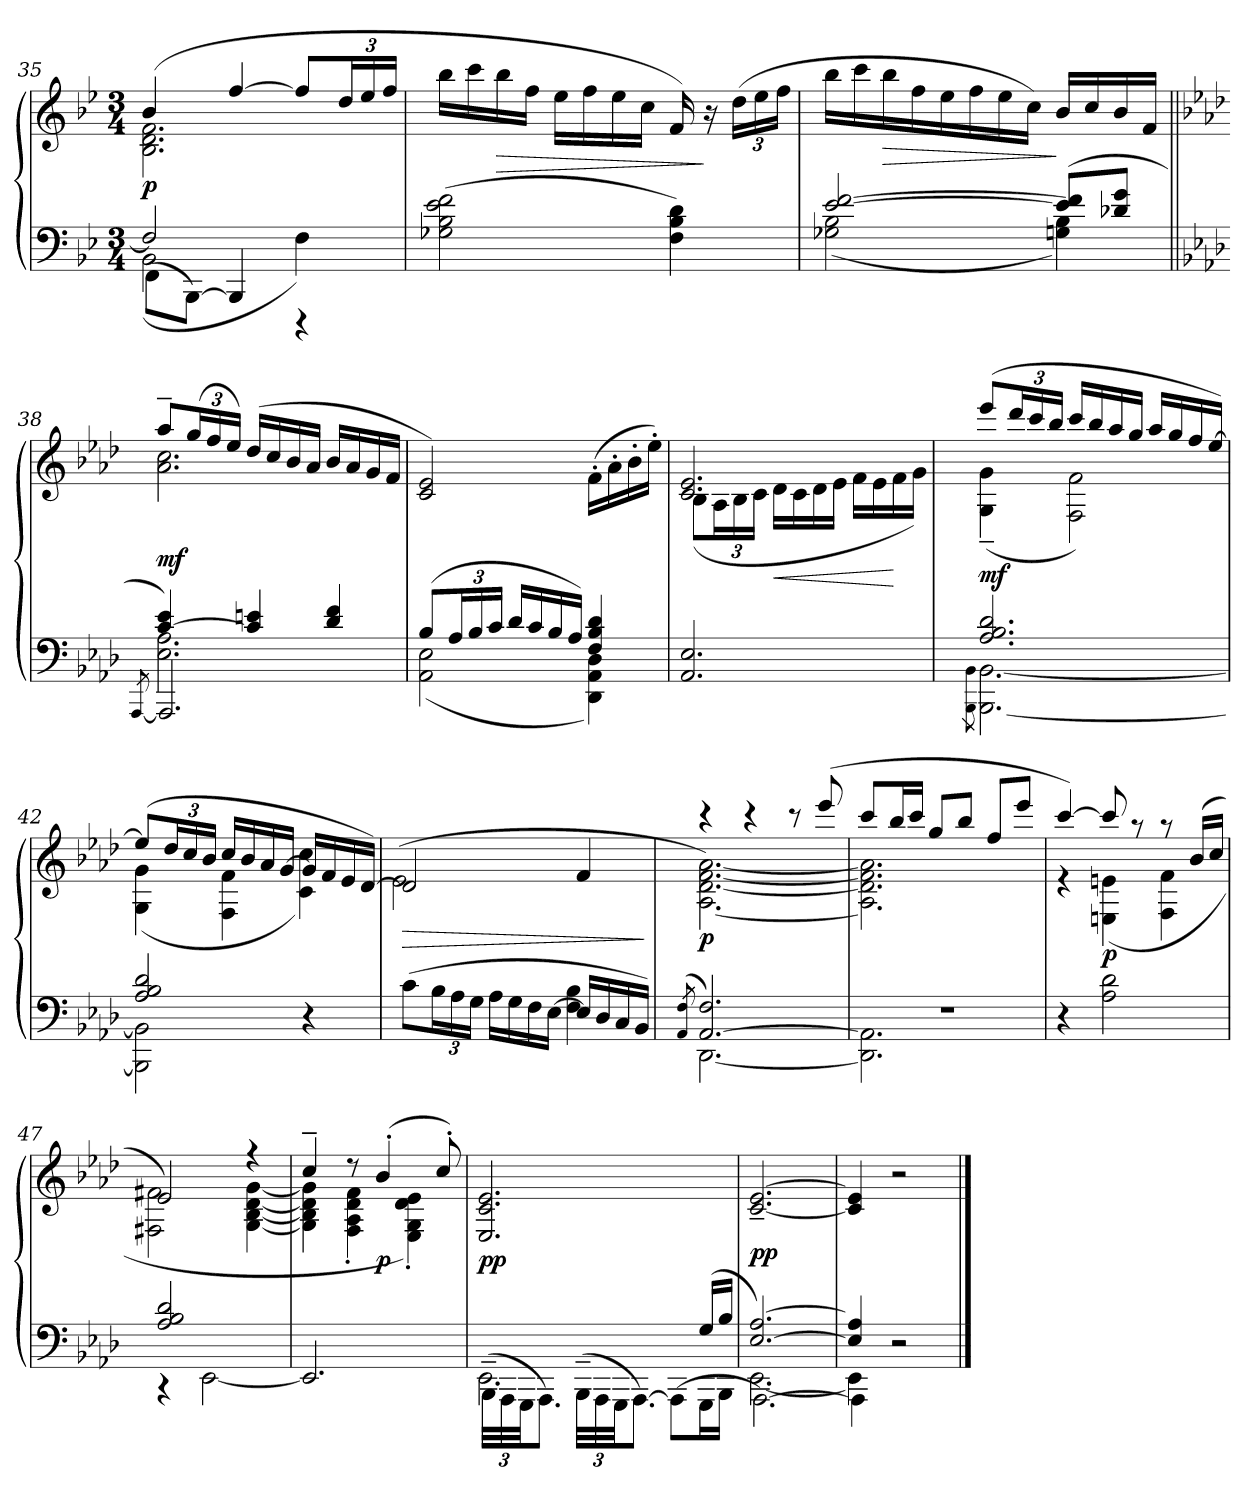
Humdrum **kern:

**kern	**kern	**dynam
*part1	*part1	*part1
*staff2	*staff1	*staff1/2
*clefF4	*clefG2	*
*k[b-e-]	*k[b-e-]	*
*M3/4	*M3/4	*
=35	=35	=35
*^	*^	*
*	*^	*	*	*
2F]	(<2BB-	(<8FF\L	(>4b-	2.B- 2.d 2.f	p
.	.	[8BBB-\J)	.	.	.
.	.	4BBB-/]	[4ff	.	.
4ryy	4F)	4rDDD	8ffL]	.	.
.	.	.	24ddL	.	.
.	.	.	24ee-	.	.
.	.	.	24ffJJ	.	.
*v	*v	*v	*	*	*
*	*v	*v	*
=36	=36	=36
(>2G-X 2B- 2e- 2f	16bb-LL	.
.	16ccc	.
.	16bb-	>
.	16ffJJ	.
.	16ee-LL	.
.	16ff	.
.	16ee-	.
.	16ccJJ	.
4F 4B- 4d)	16f)	.
.	16r	]
.	(<24ddLL	.
.	24ee-	.
.	24ffJJ	.
=37	=37	=37
*^	*	*
[2e- [2f	(<2G-X 2B-	16bb-LL	.
.	.	16ccc	.
.	.	16bb-	>
.	.	16ff	.
.	.	16ee-	.
.	.	16ff	.
.	.	16ee-	.
.	.	16ccJJ)	.
(>8e-] 8f]L	4Gn 4B-)	16b-LL	]
.	.	16cc	.
8d-X 8gJ	.	16b-	.
.	.	16fJJ	.
*v	*v	*	*
=38||	=38||	=38||
*k[b-e-a-d-]	*k[b-e-a-d-]	*
*^	*	*
*	*^	*	*
.	.	[8qAAA-/	.	.
*	*	*	*^	*
(>[4c 4e-)	2.E- 2.A-)	2.AAA-/]	8aa-~L	2.a- 2.cc	mf
.	.	.	(>24ggL	.	.
.	.	.	24ff	.	.
.	.	.	24ee-JJ)	.	.
4c] 4en	.	.	(>16dd-LL	.	.
.	.	.	16cc	.	.
.	.	.	16b-	.	.
.	.	.	16a-JJ	.	.
4d- 4f	.	.	16b-LL	.	.
.	.	.	16a-	.	.
.	.	.	16g	.	.
.	.	.	16fJJ	.	.
*	*v	*v	*	*	*
*	*	*v	*v	*
=39	=39	=39	=39
(>8B-L	(<2AA- 2E-	2c 2e-)	.
24A-L	.	.	.
24B-	.	.	.
24cJJ	.	.	.
16d-LL	.	.	.
16c	.	.	.
16B-	.	.	.
16A-JJ)	.	.	.
4F 4B- 4d-	4DD- 4AA- 4D-)	(>16f'LL	.
.	.	16a-'	.
.	.	16b-'	.
.	.	16ee-'JJ)	.
*v	*v	*	*
=40	=40	=40
*	*^	*
2.AA- 2.E-	2.c 2.e-	(<8B-L	.
.	.	24A-L	.
.	.	24B-	.
.	.	24cJJ	.
.	.	16d-LL	<
.	.	16c	.
.	.	16d-	.
.	.	16e-JJ	.
.	.	16fLL	.
.	.	16e-	.
.	.	16f	[
.	.	16gJJ)	.
=41	=41	=41	=41
*^	*	*	*
.	8qBBB-\ 8qBB-\	.	.	.
2.A- 2.B- 2.d-	2.BBB-_ 2.BB-_	(>8eee-L	(<4G~ 4g~	mf
.	.	24ddd-L	.	.
.	.	24ccc	.	.
.	.	24bb-JJ	.	.
.	.	16cccLL	2F 2f)	.
.	.	16bb-	.	.
.	.	16aa-	.	.
.	.	16ggJJ	.	.
.	.	16aa-LL	.	.
.	.	16gg	.	.
.	.	16ff	.	.
.	.	[16ee-JJ)	.	.
=42	=42	=42	=42	=42
2A- 2B- 2d-	2BBB-] 2BB-]	(>8ee-L]	(<4G 4g	.
.	.	24dd-L	.	.
.	.	24cc	.	.
.	.	24b-JJ	.	.
.	.	16ccLL	4F 4f	.
.	.	16b-	.	.
.	.	16a-	.	.
.	.	[16gJJ	.	.
4ryy	4r	16gLL]	4c 4cc)	.
.	.	16f	.	.
.	.	16e-	.	.
.	.	[16d-JJ)	.	.
=43	=43	=43	=43	=43
(8cL	2ryy	2d-]	(>2e-	>
24B-L	.	.	.	.
24A-	.	.	.	.
24GJJ	.	.	.	.
16A-LL	.	.	.	.
16G	.	.	.	.
16F	.	.	.	.
[16E-JJ	.	.	.	.
16E-LL]	4F 4B-	4ryy	4f	.
16D-	.	.	.	.
16C	.	.	.	.
16BB-JJ)	.	.	.	.
*v	*v	*	*	*
*	*v	*v	*
.	.	]
=44	=44	=44
(>8qAA-/ 8qF/	.	.
*^	*^	*
2.AA-_ 2.F])	[2.DD-	4rccc	[2.A- [2.d- [2.f [2.a-)	p
.	.	4rccc	.	.
.	.	8rccc	.	.
.	.	(>8eee-	.	.
=45	=45	=45	=45	=45
2.r	2.DD-] 2.AA-]	8cccL	2.A-] 2.d-] 2.f] 2.a-]	.
.	.	16bb-L	.	.
.	.	16cccJJ	.	.
.	.	8ggL	.	.
.	.	8bb-J	.	.
.	.	8ffL	.	.
.	.	8eee-J	.	.
*v	*v	*	*	*
=46	=46	=46	=46
4r	[4ccc)	4r	.
2A- 2d-	8ccc]	(<4En 4en	p
.	8r	.	.
.	8r	4F 4f	.
.	(>16b-LL	.	.
.	16ccJJ	.	.
=47	=47	=47	=47
*^	*	*	*
2A- 2B- 2d-	4r	2e-)	2F#X 2f#X	.
.	[2EE-	.	.	.
4ryy	.	4r	[4G [4B- [4d- [4g	.
*v	*v	*	*	*
=48	=48	=48	=48
2.EE-]	4cc~	4G] 4B-] 4d-] 4g]	.
.	8r	4F' 4A-' 4d-' 4f'	.
.	(>4b-'	.	p
.	.	4E-' 4G' 4d-' 4e-')	.
.	8cc')	.	.
*	*v	*v	*
=49	=49	=49
*^	*	*
*	*^	*	*
2ryy	2.EE-	(<48BBB-~\LLL	2.E- 2.c 2.e-	pp
.	.	48AAA-\	.	.
.	.	48GGG\JJ	.	.
.	.	8.AAA-\J)	.	.
.	.	(<48BBB-~\LLL	.	.
.	.	48AAA-\	.	.
.	.	48GGG\JJ	.	.
.	.	[8.AAA-\J)	.	.
8ryy	.	(<8AAA-\L]	.	.
(>16GLL	.	16GGG\L	.	.
16B-JJ	.	16BBB-\JJ	.	.
=50	=50	=50	=50	=50
[2.E- [2.A-)	[2.EE-	[2.AAA-\)	[2.c~ [2.e-~	pp
=51	=51	=51	=51	=51
4E-] 4A-]	4EE-]	4AAA-\]	4c] 4e-]	.
2r	2r	2r	2r	.
*v	*v	*v	*	*
==	==	==
*-	*-	*-
